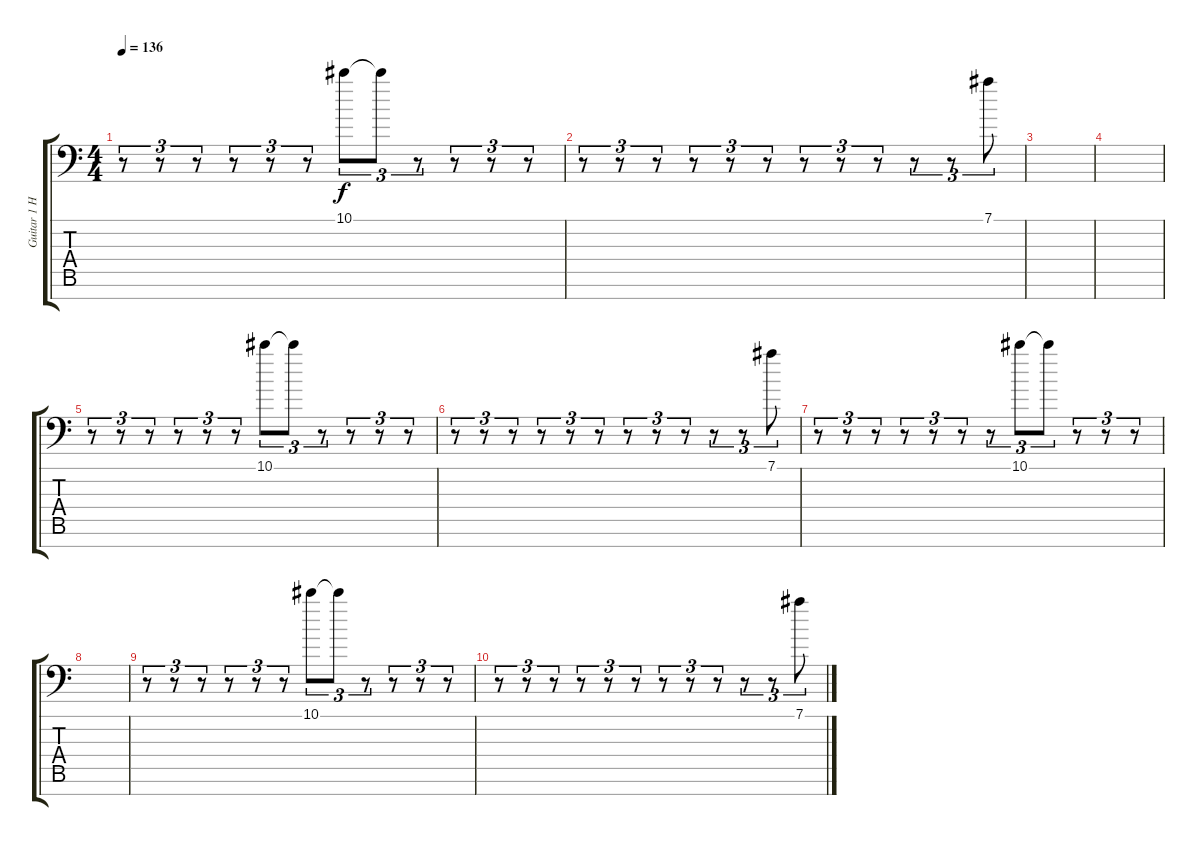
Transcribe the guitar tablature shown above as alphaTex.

\track ("Guitar 1 High" "Guitar 1 H") {instrument distortionguitar}
\staff {score tabs}
\tuning (Eb4 Bb3 F3 Eb3 Bb2 F2 Bb1) {hide}
\ts (4 4)
\tempo 136
\clef f4
\ks c
r.8{tu (3 2) dy f} r.8{tu (3 2)} r.8{tu (3 2)} r.8{tu (3 2)} r.8{tu (3 2)} r.8{tu (3 2)} 10.1.8{tu (3 2)} 10.1{t}.8{tu (3 2)} r.8{tu (3 2)} r.8{tu (3 2)} r.8{tu (3 2)} r.8{tu (3 2)} |
r.8{tu (3 2)} r.8{tu (3 2)} r.8{tu (3 2)} r.8{tu (3 2)} r.8{tu (3 2)} r.8{tu (3 2)} r.8{tu (3 2)} r.8{tu (3 2)} r.8{tu (3 2)} r.8{tu (3 2)} r.8{tu (3 2)} 7.1.8{tu (3 2)} |
|
|
r.8{tu (3 2)} r.8{tu (3 2)} r.8{tu (3 2)} r.8{tu (3 2)} r.8{tu (3 2)} r.8{tu (3 2)} 10.1.8{tu (3 2)} 10.1{t}.8{tu (3 2)} r.8{tu (3 2)} r.8{tu (3 2)} r.8{tu (3 2)} r.8{tu (3 2)} |
r.8{tu (3 2)} r.8{tu (3 2)} r.8{tu (3 2)} r.8{tu (3 2)} r.8{tu (3 2)} r.8{tu (3 2)} r.8{tu (3 2)} r.8{tu (3 2)} r.8{tu (3 2)} r.8{tu (3 2)} r.8{tu (3 2)} 7.1.8{tu (3 2)} |
r.8{tu (3 2)} r.8{tu (3 2)} r.8{tu (3 2)} r.8{tu (3 2)} r.8{tu (3 2)} r.8{tu (3 2)} r.8{tu (3 2)} 10.1.8{tu (3 2)} 10.1{t}.8{tu (3 2)} r.8{tu (3 2)} r.8{tu (3 2)} r.8{tu (3 2)} |
|
r.8{tu (3 2)} r.8{tu (3 2)} r.8{tu (3 2)} r.8{tu (3 2)} r.8{tu (3 2)} r.8{tu (3 2)} 10.1.8{tu (3 2)} 10.1{t}.8{tu (3 2)} r.8{tu (3 2)} r.8{tu (3 2)} r.8{tu (3 2)} r.8{tu (3 2)} |
r.8{tu (3 2)} r.8{tu (3 2)} r.8{tu (3 2)} r.8{tu (3 2)} r.8{tu (3 2)} r.8{tu (3 2)} r.8{tu (3 2)} r.8{tu (3 2)} r.8{tu (3 2)} r.8{tu (3 2)} r.8{tu (3 2)} 7.1.8{tu (3 2)}
